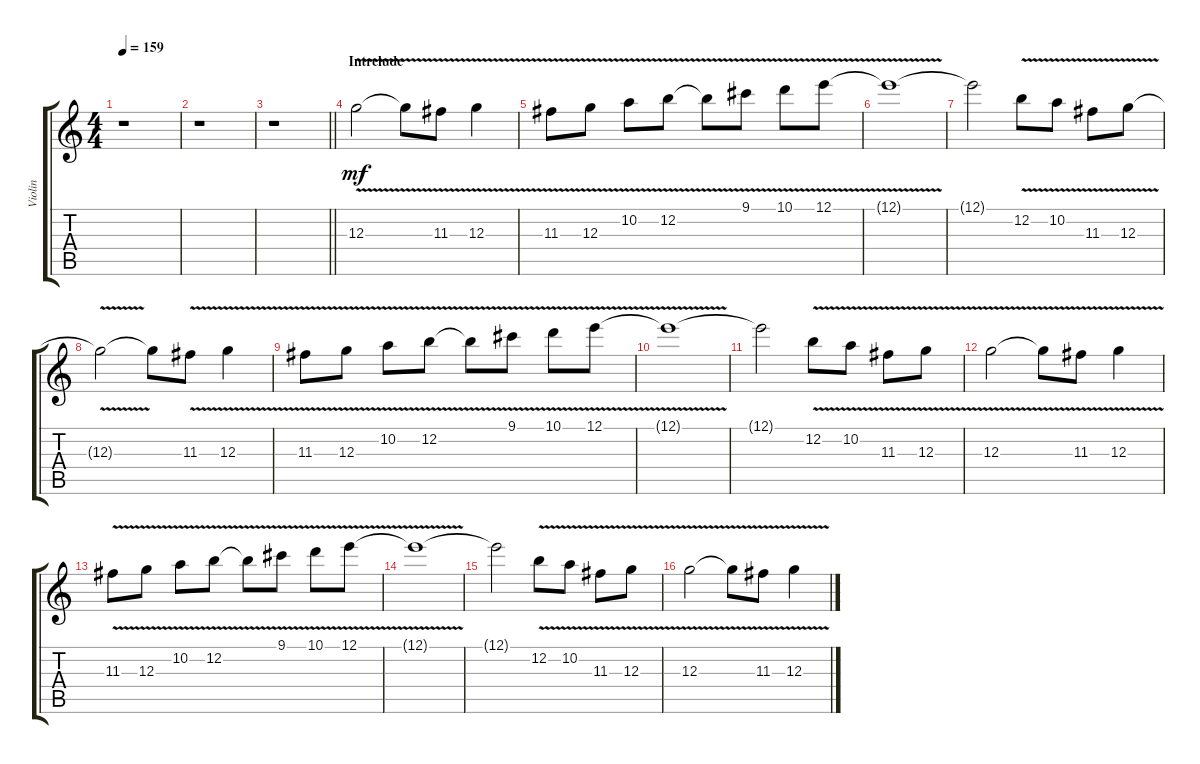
\track ("Violin" "Violin") {instrument overdrivenguitar}
\staff {score tabs}
\tuning (E4 B3 G3 D3 A2 E2) {hide}
\ts (4 4)
\tempo 159
\clef g2
\ks c
r.1{dy f} |
r.1 |
\barLineRight lightlight
r.1 |
\section ("" "Intrelude")
12.3{v}.2{dy mf} 12.3{t}.8 11.3{v}.8 12.3{v}.4 |
11.3{v}.8 12.3{v}.8 10.2{v}.8 12.2{v}.8 12.2{t}.8 9.1{v}.8 10.1{v}.8 12.1{v}.8 |
12.1{t}.1 |
12.1{t}.2 12.2{v}.8 10.2{v}.8 11.3{v}.8 12.3{v}.8 |
12.3{t}.2 12.3{t}.8 11.3{v}.8 12.3{v}.4 |
11.3{v}.8 12.3{v}.8 10.2{v}.8 12.2{v}.8 12.2{t}.8 9.1{v}.8 10.1{v}.8 12.1{v}.8 |
12.1{t}.1 |
12.1{t}.2 12.2{v}.8 10.2{v}.8 11.3{v}.8 12.3{v}.8 |
12.3{v}.2 12.3{t}.8 11.3{v}.8 12.3{v}.4 |
11.3{v}.8 12.3{v}.8 10.2{v}.8 12.2{v}.8 12.2{t}.8 9.1{v}.8 10.1{v}.8 12.1{v}.8 |
12.1{t}.1 |
12.1{t}.2 12.2{v}.8 10.2{v}.8 11.3{v}.8 12.3{v}.8 |
12.3{v}.2 12.3{t}.8 11.3{v}.8 12.3{v}.4
